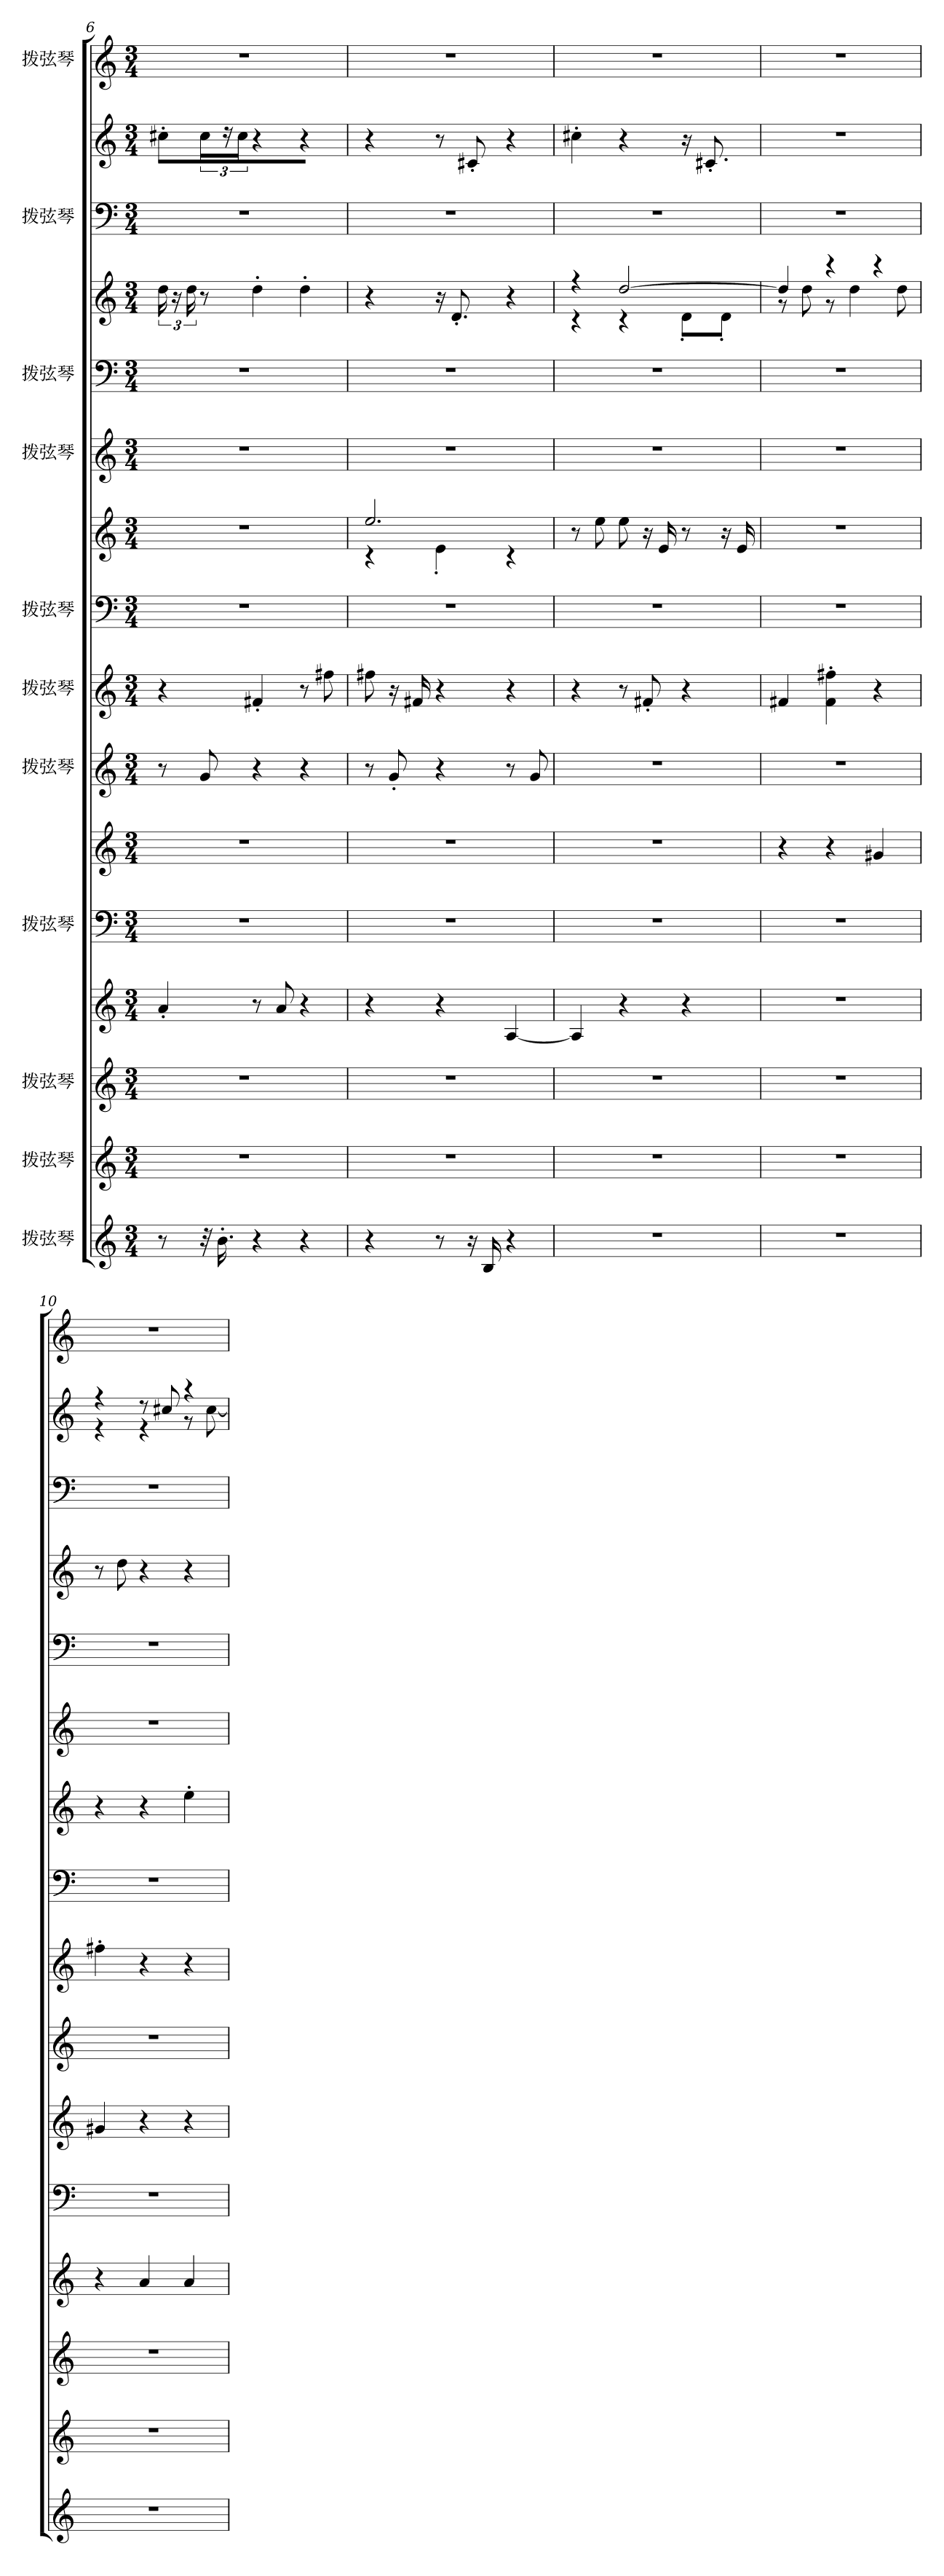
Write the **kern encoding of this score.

**kern	**kern	**kern	**kern	**kern	**kern	**kern	**kern	**kern	**kern	**kern	**kern	**kern	**kern	**kern	**kern
*part11	*part10	*part9	*part9	*part8	*part8	*part7	*part6	*part5	*part5	*part4	*part3	*part3	*part2	*part2	*part1
*staff16	*staff15	*staff14	*staff13	*staff12	*staff11	*staff10	*staff9	*staff8	*staff7	*staff6	*staff5	*staff4	*staff3	*staff2	*staff1
*I"拨弦琴	*I"拨弦琴	*I"拨弦琴	*	*I"拨弦琴	*	*I"拨弦琴	*I"拨弦琴	*I"拨弦琴	*	*I"拨弦琴	*I"拨弦琴	*	*I"拨弦琴	*	*I"拨弦琴
*clefG2	*clefG2	*clefG2	*clefG2	*clefF4	*clefG2	*clefG2	*clefG2	*clefF4	*clefG2	*clefG2	*clefF4	*clefG2	*clefF4	*clefG2	*clefG2
*k[]	*k[]	*k[]	*k[]	*k[]	*k[]	*k[]	*k[]	*k[]	*k[]	*k[]	*k[]	*k[]	*k[]	*k[]	*k[]
*M3/4	*M3/4	*M3/4	*M3/4	*M3/4	*M3/4	*M3/4	*M3/4	*M3/4	*M3/4	*M3/4	*M3/4	*M3/4	*M3/4	*M3/4	*M3/4
=6	=6	=6	=6	=6	=6	=6	=6	=6	=6	=6	=6	=6	=6	=6	=6
8r	2.r	2.r	4a'/	2.r	2.r	8r	4r	2.r	2.r	2.r	2.r	24dd\	2.r	8cc#X'\L	2.r
.	.	.	.	.	.	.	.	.	.	.	.	24r	.	.	.
.	.	.	.	.	.	.	.	.	.	.	.	24dd\	.	.	.
32r	.	.	.	.	.	8g/	.	.	.	.	.	8r	.	24cc#\Jk	.
16.b'\	.	.	.	.	.	.	.	.	.	.	.	.	.	.	.
.	.	.	.	.	.	.	.	.	.	.	.	.	.	24r	.
.	.	.	.	.	.	.	.	.	.	.	.	.	.	24cc#\	.
4r	.	.	8r	.	.	4r	4f#X'/	.	.	.	.	4dd'\	.	4r	.
.	.	.	8a/	.	.	.	.	.	.	.	.	.	.	.	.
4r	.	.	4r	.	.	4r	8r	.	.	.	.	4dd'\	.	4r	.
.	.	.	.	.	.	.	8ff#X\	.	.	.	.	.	.	.	.
=7	=7	=7	=7	=7	=7	=7	=7	=7	=7	=7	=7	=7	=7	=7	=7
*	*	*	*	*	*	*	*	*	*^	*	*	*	*	*	*
4r	2.r	2.r	4r	2.r	2.r	8r	8ff#X\	2.r	2.ee/	4r	2.r	2.r	4r	2.r	4r	2.r
.	.	.	.	.	.	8g'/	16r	.	.	.	.	.	.	.	.	.
.	.	.	.	.	.	.	16f#X/	.	.	.	.	.	.	.	.	.
8r	.	.	4r	.	.	4r	4r	.	.	4e'\	.	.	16r	.	8r	.
.	.	.	.	.	.	.	.	.	.	.	.	.	8.d'/	.	.	.
16r	.	.	.	.	.	.	.	.	.	.	.	.	.	.	8c#X'/	.
16B/	.	.	.	.	.	.	.	.	.	.	.	.	.	.	.	.
4r	.	.	[4A/	.	.	8r	4r	.	.	4r	.	.	4r	.	4r	.
.	.	.	.	.	.	8g/	.	.	.	.	.	.	.	.	.	.
*	*	*	*	*	*	*	*	*	*v	*v	*	*	*	*	*	*
=8	=8	=8	=8	=8	=8	=8	=8	=8	=8	=8	=8	=8	=8	=8	=8
*	*	*	*	*	*	*	*	*	*	*	*	*^	*	*	*
2.r	2.r	2.r	4A/]	2.r	2.r	2.r	4r	2.r	8r	2.r	2.r	4r	4r	2.r	4cc#X'\	2.r
.	.	.	.	.	.	.	.	.	8ee\	.	.	.	.	.	.	.
.	.	.	4r	.	.	.	8r	.	8ee\	.	.	[2dd/	4r	.	4r	.
.	.	.	.	.	.	.	8f#X'/	.	16r	.	.	.	.	.	.	.
.	.	.	.	.	.	.	.	.	16e/	.	.	.	.	.	.	.
.	.	.	4r	.	.	.	4r	.	8r	.	.	.	8d'\L	.	16r	.
.	.	.	.	.	.	.	.	.	.	.	.	.	.	.	8.c#X'/	.
.	.	.	.	.	.	.	.	.	16r	.	.	.	8d'\J	.	.	.
.	.	.	.	.	.	.	.	.	16e/	.	.	.	.	.	.	.
!!LO:PB:g=z
=9	=9	=9	=9	=9	=9	=9	=9	=9	=9	=9	=9	=9	=9	=9	=9	=9
2.r	2.r	2.r	2.r	2.r	4r	2.r	4f#X/	2.r	2.r	2.r	2.r	4dd/]	8r	2.r	2.r	2.r
.	.	.	.	.	.	.	.	.	.	.	.	.	8dd\	.	.	.
.	.	.	.	.	4r	.	4f#\' 4ff#X\'	.	.	.	.	4r	8r	.	.	.
.	.	.	.	.	.	.	.	.	.	.	.	.	4dd\	.	.	.
.	.	.	.	.	4g#X/	.	4r	.	.	.	.	4r	.	.	.	.
.	.	.	.	.	.	.	.	.	.	.	.	.	8dd\	.	.	.
*	*	*	*	*	*	*	*	*	*	*	*	*v	*v	*	*	*
=10	=10	=10	=10	=10	=10	=10	=10	=10	=10	=10	=10	=10	=10	=10	=10
*	*	*	*	*	*	*	*	*	*	*	*	*	*	*^	*
2.r	2.r	2.r	4r	2.r	4g#X/	2.r	4ff#X'\	2.r	4r	2.r	2.r	8r	2.r	4r	4r	2.r
.	.	.	.	.	.	.	.	.	.	.	.	8dd\	.	.	.	.
.	.	.	4a/	.	4r	.	4r	.	4r	.	.	4r	.	8r	4r	.
.	.	.	.	.	.	.	.	.	.	.	.	.	.	8cc#X/	.	.
.	.	.	4a/	.	4r	.	4r	.	4ee'\	.	.	4r	.	4r	8r	.
.	.	.	.	.	.	.	.	.	.	.	.	.	.	.	[8cc#\	.
*	*	*	*	*	*	*	*	*	*	*	*	*	*	*v	*v	*
=	=	=	=	=	=	=	=	=	=	=	=	=	=	=	=
*-	*-	*-	*-	*-	*-	*-	*-	*-	*-	*-	*-	*-	*-	*-	*-
